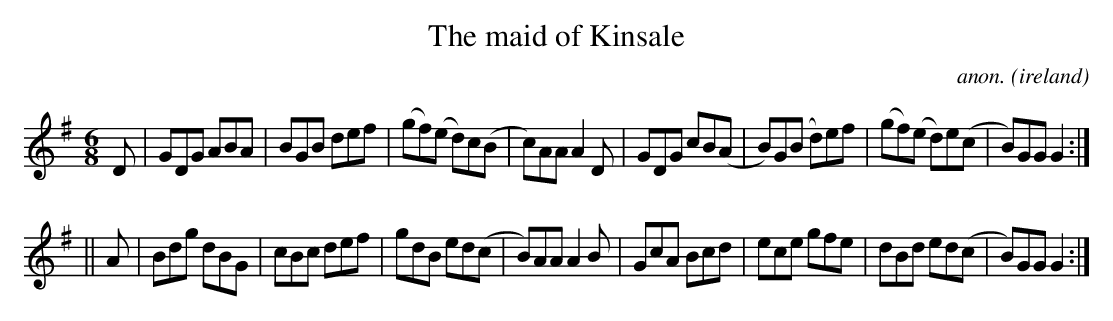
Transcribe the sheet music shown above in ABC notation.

X:1
T:The maid of Kinsale
O:ireland
C:anon.
M:6/8
L:1/8
K:G
D|GDG ABA|BGB def|(gf)(e d)c(B|c)AA A2D|GDG cB(A|B)G(B d)ef|(gf)(e d)e(c|B)GG G2:|
||A|Bdg dBG|cBc def|gdB ed(c|B)AA A2B|GcA Bcd|ece gfe|dBd ed(c|B)GG G2:|
